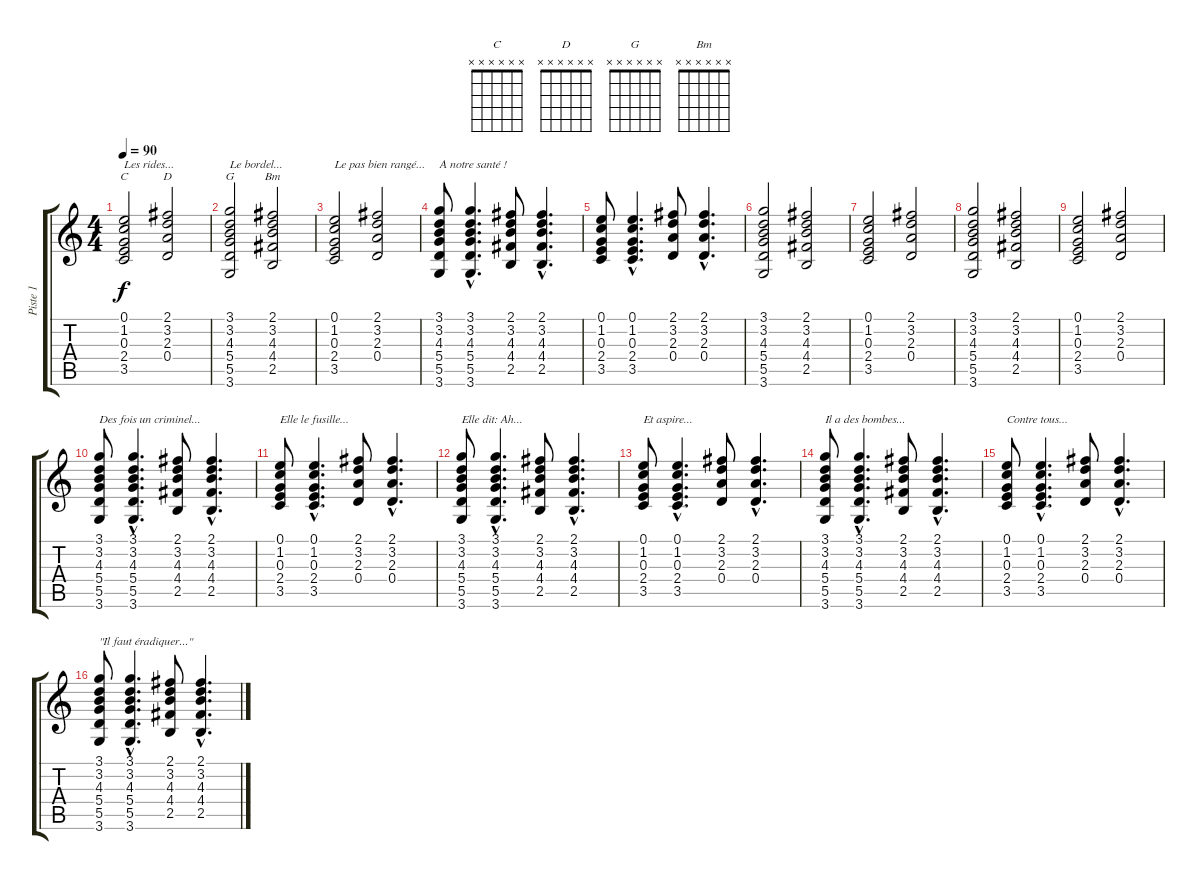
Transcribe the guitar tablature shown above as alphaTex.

\track ("Piste 1" "Piste 1") {instrument acousticguitarnylon}
\staff {score tabs}
\tuning (E4 B3 G3 D3 A2 E2) {hide}
\chord ("C" x x x x x x) {firstfret 0}
\chord ("D" x x x x x x) {firstfret 0}
\chord ("G" x x x x x x) {firstfret 0}
\chord ("Bm" x x x x x x) {firstfret 0}
\ts (4 4)
\tempo 90
\clef g2
\ks c
(0.1 1.2 0.3 2.4 3.5).2{ch "C" txt "Les rides..." dy f} (2.1 3.2 2.3 0.4).2{ch "D"} |
(3.1 3.2 4.3 5.4 5.5 3.6).2{ch "G" txt "Le bordel..."} (2.1 3.2 4.3 4.4 2.5).2{ch "Bm"} |
(0.1 1.2 0.3 2.4 3.5).2{txt "Le pas bien rangé..."} (2.1 3.2 2.3 0.4).2 |
(3.1 3.2 4.3 5.4 5.5 3.6).8{txt "A notre santé !"} (3.1{hac} 3.2{hac} 4.3{hac} 5.4{hac} 5.5{hac} 3.6{hac}).4{d} (2.1 3.2 4.3 4.4 2.5).8 (2.1{hac} 3.2{hac} 4.3{hac} 4.4{hac} 2.5{hac}).4{d} |
(0.1 1.2 0.3 2.4 3.5).8 (0.1{hac} 1.2{hac} 0.3{hac} 2.4{hac} 3.5{hac}).4{d} (2.1 3.2 2.3 0.4).8 (2.1{hac} 3.2{hac} 2.3{hac} 0.4{hac}).4{d} |
(3.1 3.2 4.3 5.4 5.5 3.6).2 (2.1 3.2 4.3 4.4 2.5).2 |
(0.1 1.2 0.3 2.4 3.5).2 (2.1 3.2 2.3 0.4).2 |
(3.1 3.2 4.3 5.4 5.5 3.6).2 (2.1 3.2 4.3 4.4 2.5).2 |
(0.1 1.2 0.3 2.4 3.5).2 (2.1 3.2 2.3 0.4).2 |
(3.1 3.2 4.3 5.4 5.5 3.6).8{txt "Des fois un criminel..."} (3.1{hac} 3.2{hac} 4.3{hac} 5.4{hac} 5.5{hac} 3.6{hac}).4{d} (2.1 3.2 4.3 4.4 2.5).8 (2.1{hac} 3.2{hac} 4.3{hac} 4.4{hac} 2.5{hac}).4{d} |
(0.1 1.2 0.3 2.4 3.5).8{txt "Elle le fusille..."} (0.1{hac} 1.2{hac} 0.3{hac} 2.4{hac} 3.5{hac}).4{d} (2.1 3.2 2.3 0.4).8 (2.1{hac} 3.2{hac} 2.3{hac} 0.4{hac}).4{d} |
(3.1 3.2 4.3 5.4 5.5 3.6).8{txt "Elle dit: Ah..."} (3.1{hac} 3.2{hac} 4.3{hac} 5.4{hac} 5.5{hac} 3.6{hac}).4{d} (2.1 3.2 4.3 4.4 2.5).8 (2.1{hac} 3.2{hac} 4.3{hac} 4.4{hac} 2.5{hac}).4{d} |
(0.1 1.2 0.3 2.4 3.5).8{txt "Et aspire..."} (0.1{hac} 1.2{hac} 0.3{hac} 2.4{hac} 3.5{hac}).4{d} (2.1 3.2 2.3 0.4).8 (2.1{hac} 3.2{hac} 2.3{hac} 0.4{hac}).4{d} |
(3.1 3.2 4.3 5.4 5.5 3.6).8{txt "Il a des bombes..."} (3.1{hac} 3.2{hac} 4.3{hac} 5.4{hac} 5.5{hac} 3.6{hac}).4{d} (2.1 3.2 4.3 4.4 2.5).8 (2.1{hac} 3.2{hac} 4.3{hac} 4.4{hac} 2.5{hac}).4{d} |
(0.1 1.2 0.3 2.4 3.5).8{txt "Contre tous..."} (0.1{hac} 1.2{hac} 0.3{hac} 2.4{hac} 3.5{hac}).4{d} (2.1 3.2 2.3 0.4).8 (2.1{hac} 3.2{hac} 2.3{hac} 0.4{hac}).4{d} |
(3.1 3.2 4.3 5.4 5.5 3.6).8{txt "\"Il faut éradiquer...\""} (3.1{hac} 3.2{hac} 4.3{hac} 5.4{hac} 5.5{hac} 3.6{hac}).4{d} (2.1 3.2 4.3 4.4 2.5).8 (2.1{hac} 3.2{hac} 4.3{hac} 4.4{hac} 2.5{hac}).4{d}
